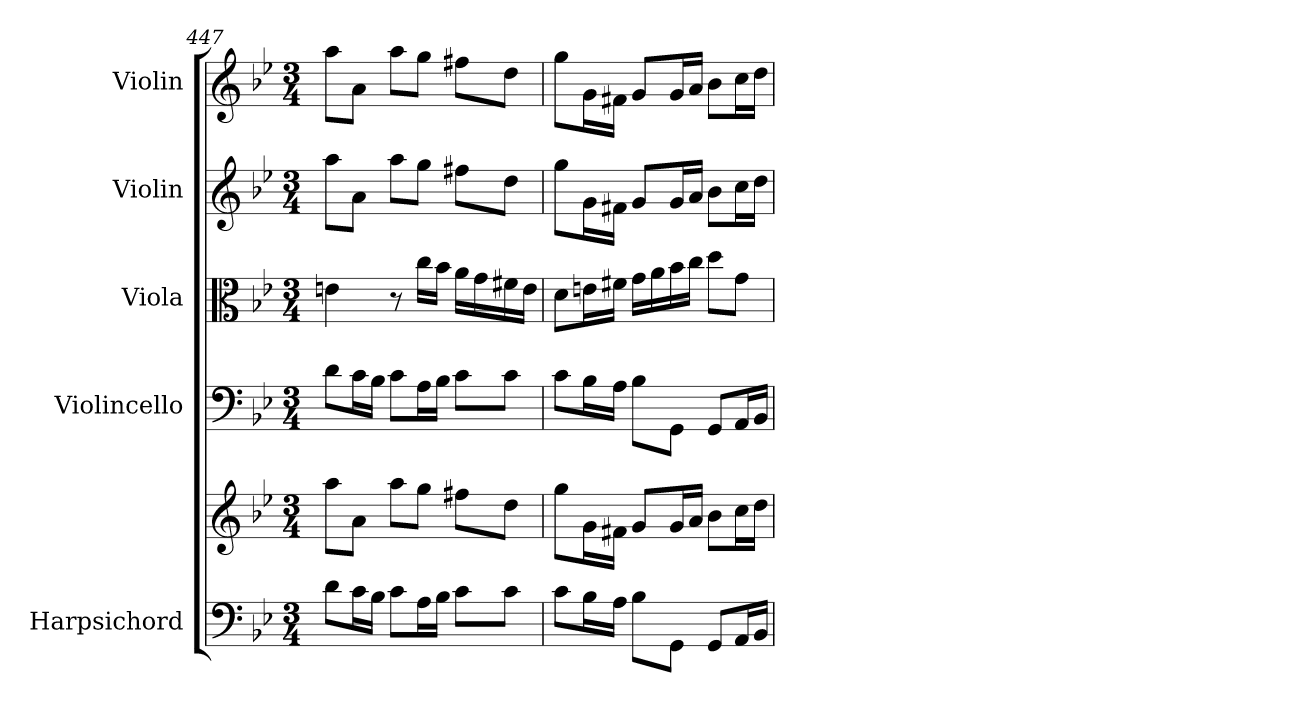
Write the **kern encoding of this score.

**kern	**kern	**kern	**kern	**kern	**kern
*part5	*part5	*part4	*part3	*part2	*part1
*staff6	*staff5	*staff4	*staff3	*staff2	*staff1
*I"Harpsichord	*	*I"Violincello	*I"Viola	*I"Violin	*I"Violin
*I'Hpschd	*	*I'Vc	*I'Vla	*I'Vln	*I'Vln
*clefF4	*clefG2	*clefF4	*clefC3	*clefG2	*clefG2
*k[b-e-]	*k[b-e-]	*k[b-e-]	*k[b-e-]	*k[b-e-]	*k[b-e-]
*M3/4	*M3/4	*M3/4	*M3/4	*M3/4	*M3/4
=447	=447	=447	=447	=447	=447
8d\L	8aa\L	8d\L	4en\	8aa\L	8aa\L
16c\L	8a\J	16c\L	.	8a\J	8a\J
16B-\JJ	.	16B-\JJ	.	.	.
8c\L	8aa\L	8c\L	8r	8aa\L	8aa\L
16A\L	8gg\J	16A\L	16cc\LL	8gg\J	8gg\J
16B-\JJ	.	16B-\JJ	16b-\JJ	.	.
8c\L	8ff#X\L	8c\L	16a\LL	8ff#X\L	8ff#X\L
.	.	.	16g\	.	.
8c\J	8dd\J	8c\J	16f#X\	8dd\J	8dd\J
.	.	.	16e\JJ	.	.
=448	=448	=448	=448	=448	=448
8c\L	8gg\L	8c\L	8d\L	8gg\L	8gg\L
16B-\L	16g\L	16B-\L	16en\L	16g\L	16g\L
16A\JJ	16f#X\JJ	16A\JJ	16f#X\JJ	16f#X\JJ	16f#X\JJ
8B-\L	8g/L	8B-\L	16g\LL	8g/L	8g/L
.	.	.	16a\	.	.
8GG\J	16g/L	8GG\J	16b-\	16g/L	16g/L
.	16a/JJ	.	16cc\JJ	16a/JJ	16a/JJ
8GG/L	8b-\L	8GG/L	8dd\L	8b-\L	8b-\L
16AA/L	16cc\L	16AA/L	8g\J	16cc\L	16cc\L
16BB-/JJ	16dd\JJ	16BB-/JJ	.	16dd\JJ	16dd\JJ
=	=	=	=	=	=
*-	*-	*-	*-	*-	*-
